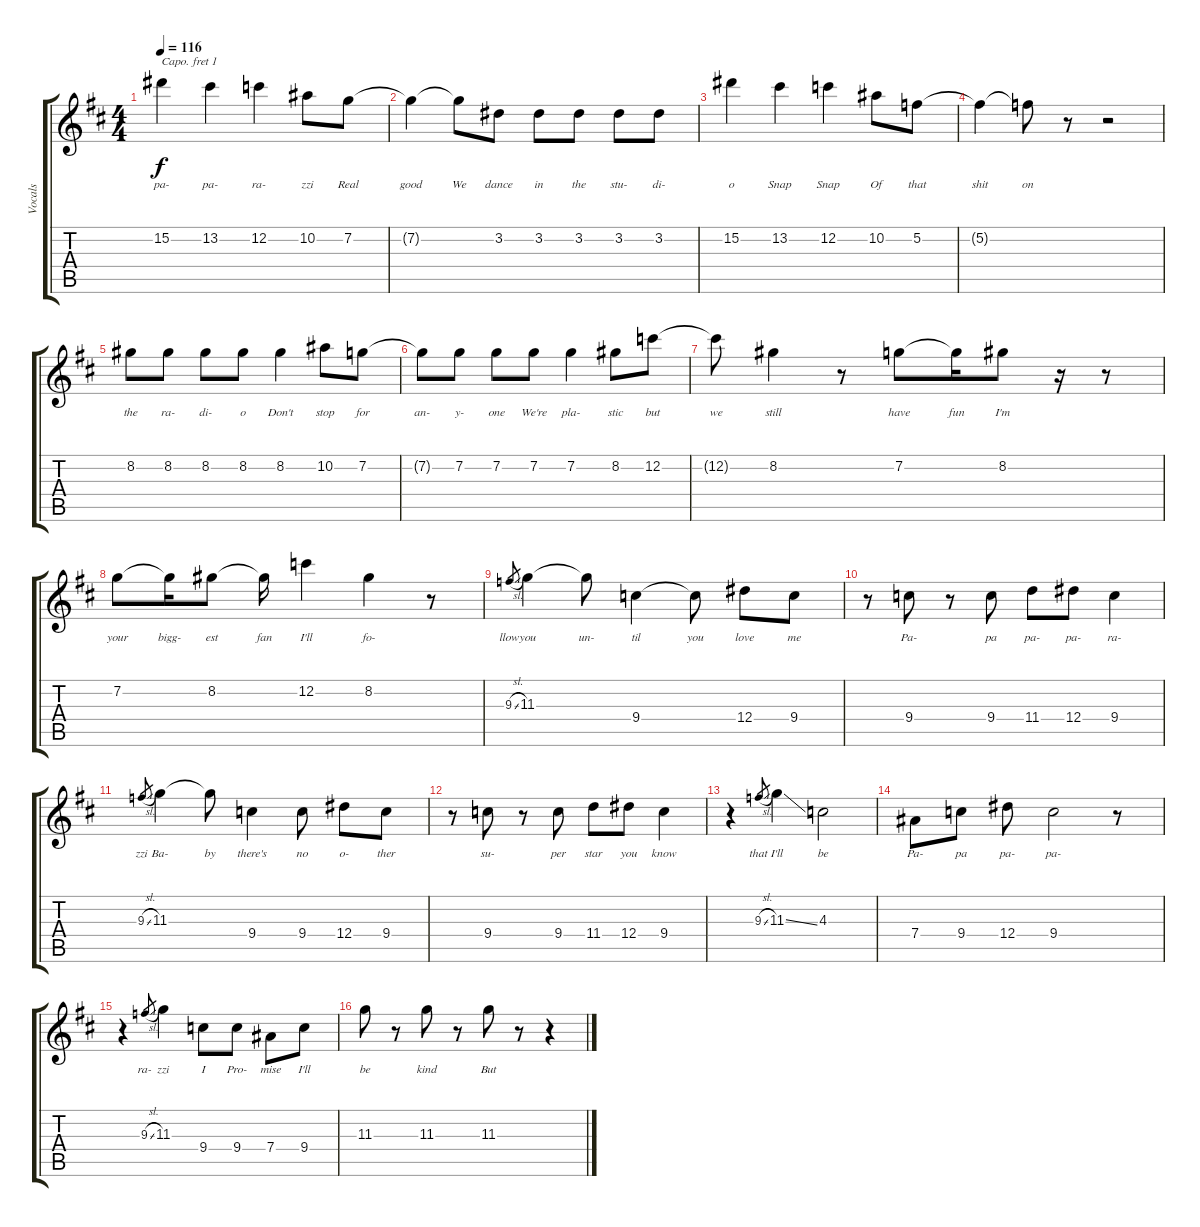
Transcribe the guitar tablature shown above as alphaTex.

\track ("Vocals" "Vocals") {instrument distortionguitar}
\staff {score tabs}
\capo 1
\tuning (E4 B3 G3 D3 A2 E2) {hide}
\ts (4 4)
\tempo 116
\clef g2
\ks bminor
15.2.4{lyrics (0 "pa-") lyrics (1 "") lyrics (2 "") lyrics (3 "") lyrics (4 "") dy f} 13.2.4{lyrics (0 "pa-") lyrics (1 "") lyrics (2 "") lyrics (3 "") lyrics (4 "")} 12.2.4{lyrics (0 "ra-") lyrics (1 "") lyrics (2 "") lyrics (3 "") lyrics (4 "")} 10.2.8{lyrics (0 "zzi") lyrics (1 "") lyrics (2 "") lyrics (3 "") lyrics (4 "")} 7.2.8{lyrics (0 "Real") lyrics (1 "") lyrics (2 "") lyrics (3 "") lyrics (4 "")} |
7.2{t}.4{lyrics (0 "good") lyrics (1 "") lyrics (2 "") lyrics (3 "") lyrics (4 "")} 7.2{t}.8{lyrics (0 "We") lyrics (1 "") lyrics (2 "") lyrics (3 "") lyrics (4 "")} 3.2.8{lyrics (0 "dance") lyrics (1 "") lyrics (2 "") lyrics (3 "") lyrics (4 "")} 3.2.8{lyrics (0 "in") lyrics (1 "") lyrics (2 "") lyrics (3 "") lyrics (4 "")} 3.2.8{lyrics (0 "the") lyrics (1 "") lyrics (2 "") lyrics (3 "") lyrics (4 "")} 3.2.8{lyrics (0 "stu-") lyrics (1 "") lyrics (2 "") lyrics (3 "") lyrics (4 "")} 3.2.8{lyrics (0 "di-") lyrics (1 "") lyrics (2 "") lyrics (3 "") lyrics (4 "")} |
15.2.4{lyrics (0 "o") lyrics (1 "") lyrics (2 "") lyrics (3 "") lyrics (4 "")} 13.2.4{lyrics (0 "Snap") lyrics (1 "") lyrics (2 "") lyrics (3 "") lyrics (4 "")} 12.2.4{lyrics (0 "Snap") lyrics (1 "") lyrics (2 "") lyrics (3 "") lyrics (4 "")} 10.2.8{lyrics (0 "Of") lyrics (1 "") lyrics (2 "") lyrics (3 "") lyrics (4 "")} 5.2.8{lyrics (0 "that") lyrics (1 "") lyrics (2 "") lyrics (3 "") lyrics (4 "")} |
5.2{t}.4{lyrics (0 "shit") lyrics (1 "") lyrics (2 "") lyrics (3 "") lyrics (4 "")} 5.2{t}.8{lyrics (0 "on") lyrics (1 "") lyrics (2 "") lyrics (3 "") lyrics (4 "")} r.8 r.2 |
8.2.8{lyrics (0 "the") lyrics (1 "") lyrics (2 "") lyrics (3 "") lyrics (4 "")} 8.2.8{lyrics (0 "ra-") lyrics (1 "") lyrics (2 "") lyrics (3 "") lyrics (4 "")} 8.2.8{lyrics (0 "di-") lyrics (1 "") lyrics (2 "") lyrics (3 "") lyrics (4 "")} 8.2.8{lyrics (0 "o") lyrics (1 "") lyrics (2 "") lyrics (3 "") lyrics (4 "")} 8.2.4{lyrics (0 "Don't") lyrics (1 "") lyrics (2 "") lyrics (3 "") lyrics (4 "")} 10.2.8{lyrics (0 "stop") lyrics (1 "") lyrics (2 "") lyrics (3 "") lyrics (4 "")} 7.2.8{lyrics (0 "for") lyrics (1 "") lyrics (2 "") lyrics (3 "") lyrics (4 "")} |
7.2{t}.8{lyrics (0 "an-") lyrics (1 "") lyrics (2 "") lyrics (3 "") lyrics (4 "")} 7.2.8{lyrics (0 "y-") lyrics (1 "") lyrics (2 "") lyrics (3 "") lyrics (4 "")} 7.2.8{lyrics (0 "one") lyrics (1 "") lyrics (2 "") lyrics (3 "") lyrics (4 "")} 7.2.8{lyrics (0 "We're") lyrics (1 "") lyrics (2 "") lyrics (3 "") lyrics (4 "")} 7.2.4{lyrics (0 "pla-") lyrics (1 "") lyrics (2 "") lyrics (3 "") lyrics (4 "")} 8.2.8{lyrics (0 "stic") lyrics (1 "") lyrics (2 "") lyrics (3 "") lyrics (4 "")} 12.2.8{lyrics (0 "but") lyrics (1 "") lyrics (2 "") lyrics (3 "") lyrics (4 "")} |
12.2{t}.8{lyrics (0 "we") lyrics (1 "") lyrics (2 "") lyrics (3 "") lyrics (4 "")} 8.2.4{lyrics (0 "still") lyrics (1 "") lyrics (2 "") lyrics (3 "") lyrics (4 "")} r.8 7.2.8{lyrics (0 "have") lyrics (1 "") lyrics (2 "") lyrics (3 "") lyrics (4 "")} 7.2{t}.16{lyrics (0 "fun") lyrics (1 "") lyrics (2 "") lyrics (3 "") lyrics (4 "")} 8.2.8{lyrics (0 "I'm") lyrics (1 "") lyrics (2 "") lyrics (3 "") lyrics (4 "")} r.16 r.8 |
7.2.8{lyrics (0 "your") lyrics (1 "") lyrics (2 "") lyrics (3 "") lyrics (4 "")} 7.2{t}.16{lyrics (0 "bigg-") lyrics (1 "") lyrics (2 "") lyrics (3 "") lyrics (4 "")} 8.2.8{lyrics (0 "est") lyrics (1 "") lyrics (2 "") lyrics (3 "") lyrics (4 "")} 8.2{t}.16{lyrics (0 "fan") lyrics (1 "") lyrics (2 "") lyrics (3 "") lyrics (4 "")} 12.2.4{lyrics (0 "I'll") lyrics (1 "") lyrics (2 "") lyrics (3 "") lyrics (4 "")} 8.2.4{lyrics (0 "fo-") lyrics (1 "") lyrics (2 "") lyrics (3 "") lyrics (4 "")} r.8 |
9.3{sl}.8{lyrics (0 "llow") lyrics (1 "") lyrics (2 "") lyrics (3 "") lyrics (4 "") gr} 11.3.4{lyrics (0 "you") lyrics (1 "") lyrics (2 "") lyrics (3 "") lyrics (4 "")} 11.3{t}.8{lyrics (0 "un-") lyrics (1 "") lyrics (2 "") lyrics (3 "") lyrics (4 "")} 9.4.4{lyrics (0 "til") lyrics (1 "") lyrics (2 "") lyrics (3 "") lyrics (4 "")} 9.4{t}.8{lyrics (0 "you") lyrics (1 "") lyrics (2 "") lyrics (3 "") lyrics (4 "")} 12.4.8{lyrics (0 "love") lyrics (1 "") lyrics (2 "") lyrics (3 "") lyrics (4 "")} 9.4.8{lyrics (0 "me") lyrics (1 "") lyrics (2 "") lyrics (3 "") lyrics (4 "")} |
r.8 9.4.8{lyrics (0 "Pa-") lyrics (1 "") lyrics (2 "") lyrics (3 "") lyrics (4 "")} r.8 9.4.8{lyrics (0 "pa") lyrics (1 "") lyrics (2 "") lyrics (3 "") lyrics (4 "")} 11.4.8{lyrics (0 "pa-") lyrics (1 "") lyrics (2 "") lyrics (3 "") lyrics (4 "")} 12.4.8{lyrics (0 "pa-") lyrics (1 "") lyrics (2 "") lyrics (3 "") lyrics (4 "")} 9.4.4{lyrics (0 "ra-") lyrics (1 "") lyrics (2 "") lyrics (3 "") lyrics (4 "")} |
9.3{sl}.8{lyrics (0 "zzi") lyrics (1 "") lyrics (2 "") lyrics (3 "") lyrics (4 "") gr} 11.3.4{lyrics (0 "Ba-") lyrics (1 "") lyrics (2 "") lyrics (3 "") lyrics (4 "")} 11.3{t}.8{lyrics (0 "by") lyrics (1 "") lyrics (2 "") lyrics (3 "") lyrics (4 "")} 9.4.4{lyrics (0 "there's") lyrics (1 "") lyrics (2 "") lyrics (3 "") lyrics (4 "")} 9.4.8{lyrics (0 "no") lyrics (1 "") lyrics (2 "") lyrics (3 "") lyrics (4 "")} 12.4.8{lyrics (0 "o-") lyrics (1 "") lyrics (2 "") lyrics (3 "") lyrics (4 "")} 9.4.8{lyrics (0 "ther") lyrics (1 "") lyrics (2 "") lyrics (3 "") lyrics (4 "")} |
r.8 9.4.8{lyrics (0 "su-") lyrics (1 "") lyrics (2 "") lyrics (3 "") lyrics (4 "")} r.8 9.4.8{lyrics (0 "per") lyrics (1 "") lyrics (2 "") lyrics (3 "") lyrics (4 "")} 11.4.8{lyrics (0 "star") lyrics (1 "") lyrics (2 "") lyrics (3 "") lyrics (4 "")} 12.4.8{lyrics (0 "you") lyrics (1 "") lyrics (2 "") lyrics (3 "") lyrics (4 "")} 9.4.4{lyrics (0 "know") lyrics (1 "") lyrics (2 "") lyrics (3 "") lyrics (4 "")} |
r.4 9.3{sl}.8{lyrics (0 "that") lyrics (1 "") lyrics (2 "") lyrics (3 "") lyrics (4 "") gr} 11.3{ss}.4{lyrics (0 "I'll") lyrics (1 "") lyrics (2 "") lyrics (3 "") lyrics (4 "")} 4.3.2{lyrics (0 "be") lyrics (1 "") lyrics (2 "") lyrics (3 "") lyrics (4 "")} |
7.4.8{lyrics (0 "Pa-") lyrics (1 "") lyrics (2 "") lyrics (3 "") lyrics (4 "")} 9.4.8{lyrics (0 "pa") lyrics (1 "") lyrics (2 "") lyrics (3 "") lyrics (4 "")} 12.4.8{lyrics (0 "pa-") lyrics (1 "") lyrics (2 "") lyrics (3 "") lyrics (4 "")} 9.4.2{lyrics (0 "pa-") lyrics (1 "") lyrics (2 "") lyrics (3 "") lyrics (4 "")} r.8 |
r.4 9.3{sl}.8{lyrics (0 "ra-") lyrics (1 "") lyrics (2 "") lyrics (3 "") lyrics (4 "") gr} 11.3.4{lyrics (0 "zzi") lyrics (1 "") lyrics (2 "") lyrics (3 "") lyrics (4 "")} 9.4.8{lyrics (0 "I") lyrics (1 "") lyrics (2 "") lyrics (3 "") lyrics (4 "")} 9.4.8{lyrics (0 "Pro-") lyrics (1 "") lyrics (2 "") lyrics (3 "") lyrics (4 "")} 7.4.8{lyrics (0 "mise") lyrics (1 "") lyrics (2 "") lyrics (3 "") lyrics (4 "")} 9.4.8{lyrics (0 "I'll") lyrics (1 "") lyrics (2 "") lyrics (3 "") lyrics (4 "")} |
11.3.8{lyrics (0 "be") lyrics (1 "") lyrics (2 "") lyrics (3 "") lyrics (4 "")} r.8 11.3.8{lyrics (0 "kind") lyrics (1 "") lyrics (2 "") lyrics (3 "") lyrics (4 "")} r.8 11.3.8{lyrics (0 "But") lyrics (1 "") lyrics (2 "") lyrics (3 "") lyrics (4 "")} r.8 r.4
